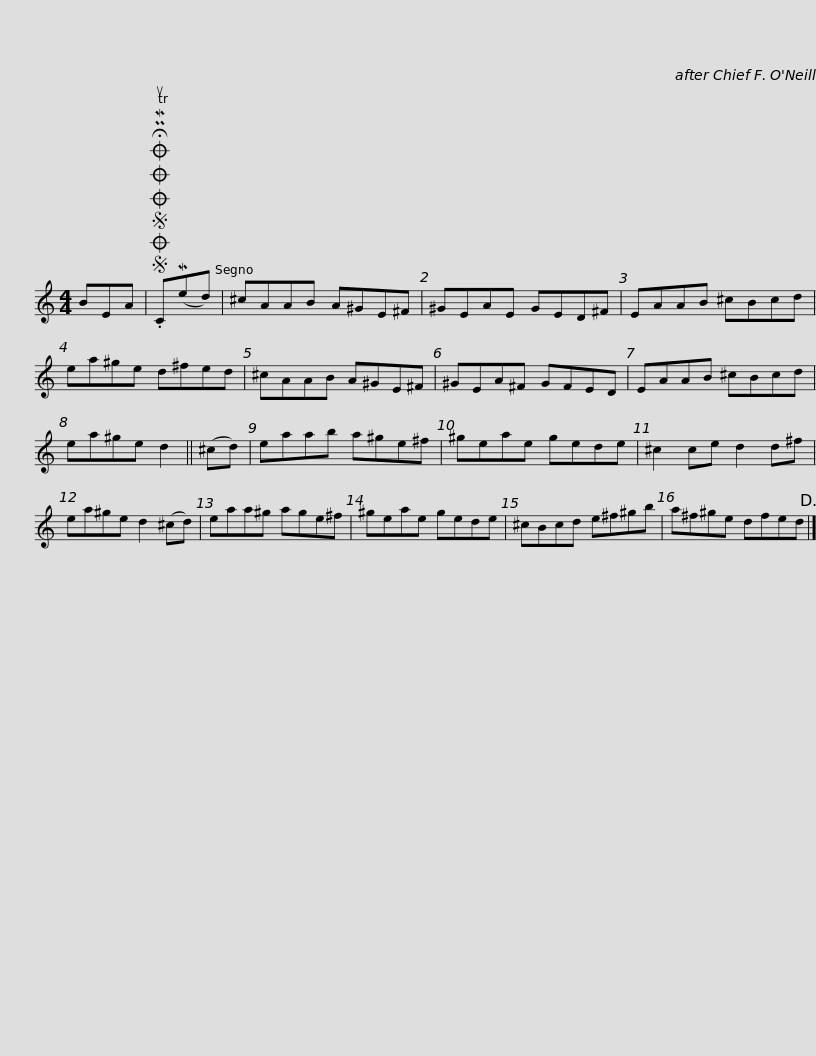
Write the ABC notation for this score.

X:1
L:1/8
M:4/4
I:linebreak $
K:C
V:1 treble
V:1
 BEA |SOSOOO .!fermata!PMTuC(Med) | ^cAAB A^GE^F | ^GEAE GED^F | EAAB ^cBcd | %5
 ea^ge d^fed |$ ^cAAB A^GE^F | ^GEA^F GFED | EAAB ^cBcd | ea^ge d2 || %10
 (^cd) | eaab a^ge^f |$ ^geae gede | ^c2 ce d2 d^f | ea^ge d2 (^cd) | %15
 eaa^g age^f | ^geae gede |$ ^cBcd e^f^gb | a^f^ge dfed!D.S.! |] %19
